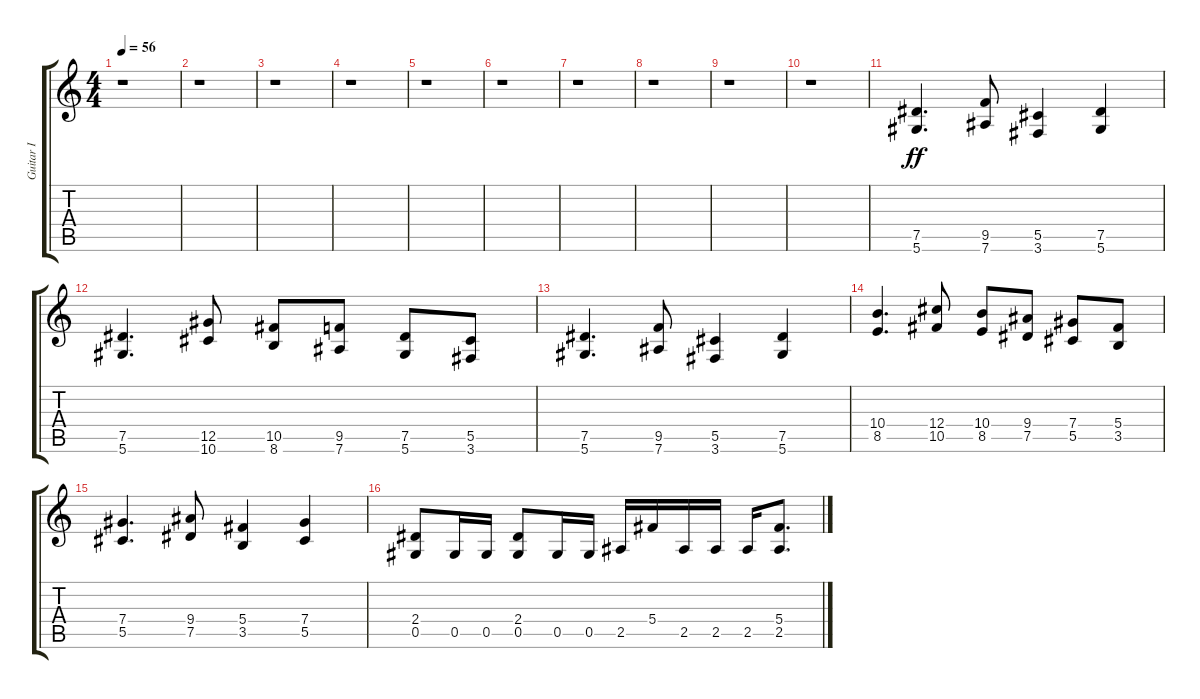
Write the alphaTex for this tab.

\track ("Guitar I" "Guitar I") {instrument overdrivenguitar}
\staff {score tabs}
\tuning (Eb4 Bb3 Gb3 Db3 Ab2 Eb2) {hide}
\ts (4 4)
\tempo 56
\clef g2
\ks c
r.1{dy ff instrument overdrivenguitar} |
r.1 |
r.1 |
r.1 |
r.1 |
r.1 |
r.1 |
r.1 |
r.1 |
r.1 |
(7.5 5.6).4{d} (9.5 7.6).8 (5.5 3.6).4 (7.5 5.6).4 |
(7.5 5.6).4{d} (12.5 10.6).8 (10.5 8.6).8 (9.5 7.6).8 (7.5 5.6).8 (5.5 3.6).8 |
(7.5 5.6).4{d} (9.5 7.6).8 (5.5 3.6).4 (7.5 5.6).4 |
(10.4 8.5).4{d} (12.4 10.5).8 (10.4 8.5).8 (9.4 7.5).8 (7.4 5.5).8 (5.4 3.5).8 |
(7.4 5.5).4{d} (9.4 7.5).8 (5.4 3.5).4 (7.4 5.5).4 |
(2.4 0.5).8 0.5.16 0.5.16 (2.4 0.5).8 0.5.16 0.5.16 2.5.16 5.4.16 2.5.16 2.5.16 2.5.16 (5.4 2.5).8{d}
